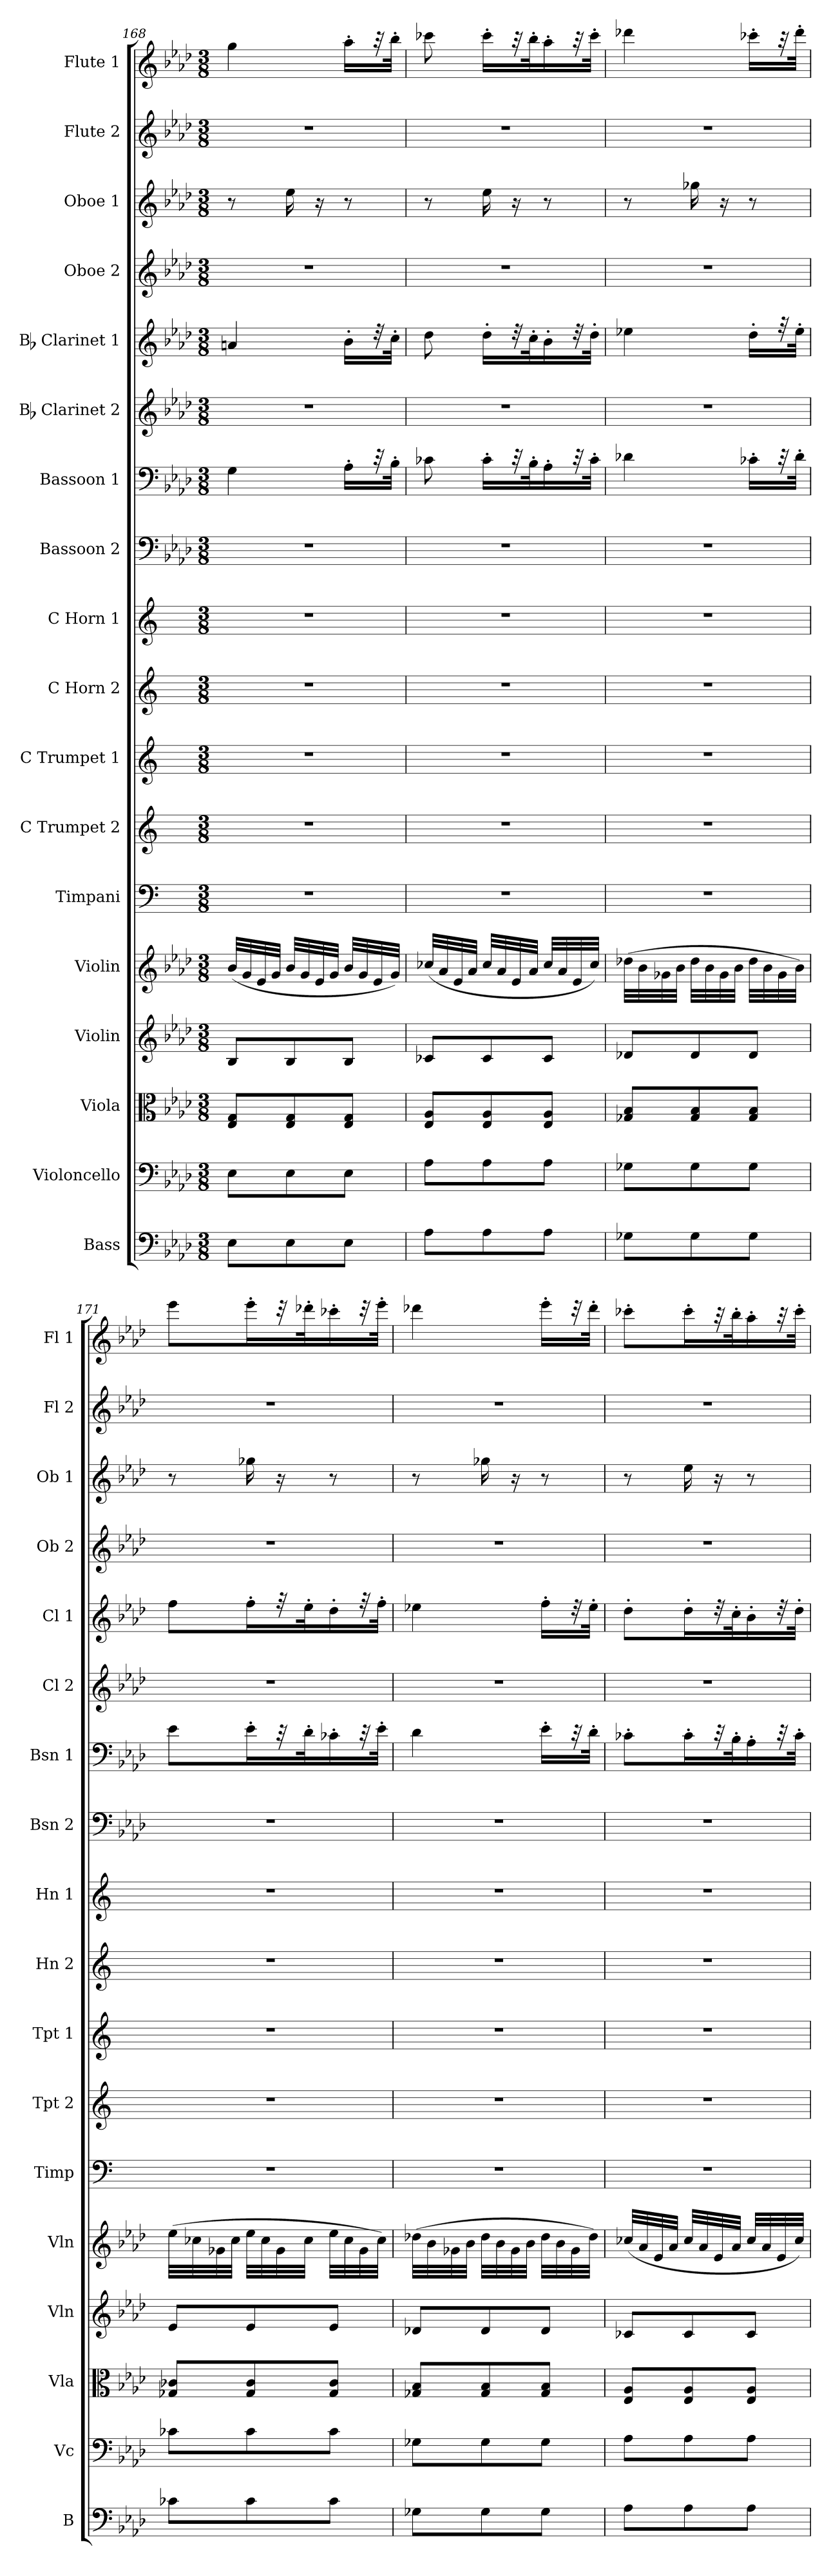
**kern	**kern	**kern	**kern	**kern	**kern	**kern	**kern	**kern	**kern	**kern	**kern	**kern	**kern	**kern	**kern	**kern	**kern
*part18	*part17	*part16	*part15	*part14	*part13	*part12	*part11	*part10	*part9	*part8	*part7	*part6	*part5	*part4	*part3	*part2	*part1
*staff18	*staff17	*staff16	*staff15	*staff14	*staff13	*staff12	*staff11	*staff10	*staff9	*staff8	*staff7	*staff6	*staff5	*staff4	*staff3	*staff2	*staff1
*I"Bass	*I"Violoncello	*I"Viola	*I"Violin	*I"Violin	*I"Timpani	*I"C Trumpet 2	*I"C Trumpet 1	*I"C Horn 2	*I"C Horn 1	*I"Bassoon 2	*I"Bassoon 1	*I"Bb Clarinet 2	*I"Bb Clarinet 1	*I"Oboe 2	*I"Oboe 1	*I"Flute 2	*I"Flute 1
*I'B	*I'Vc	*I'Vla	*I'Vln	*I'Vln	*I'Timp	*I'Tpt 2	*I'Tpt 1	*I'Hn 2	*I'Hn 1	*I'Bsn 2	*I'Bsn 1	*I'Cl 2	*I'Cl 1	*I'Ob 2	*I'Ob 1	*I'Fl 2	*I'Fl 1
*clefF4	*clefF4	*clefC3	*clefG2	*clefG2	*clefF4	*clefG2	*clefG2	*clefG2	*clefG2	*clefF4	*clefF4	*clefG2	*clefG2	*clefG2	*clefG2	*clefG2	*clefG2
*ITrd7c12	*	*	*	*	*	*	*	*ITrd7c12	*ITrd7c12	*	*	*ITrd1c2	*ITrd1c2	*	*	*	*
*k[b-e-a-d-]	*k[b-e-a-d-]	*k[b-e-a-d-]	*k[b-e-a-d-]	*k[b-e-a-d-]	*k[]	*k[]	*k[]	*k[]	*k[]	*k[b-e-a-d-]	*k[b-e-a-d-]	*k[b-e-a-d-g-c-]	*k[b-e-a-d-g-c-]	*k[b-e-a-d-]	*k[b-e-a-d-]	*k[b-e-a-d-]	*k[b-e-a-d-]
*M3/8	*M3/8	*M3/8	*M3/8	*M3/8	*M3/8	*M3/8	*M3/8	*M3/8	*M3/8	*M3/8	*M3/8	*M3/8	*M3/8	*M3/8	*M3/8	*M3/8	*M3/8
=168	=168	=168	=168	=168	=168	=168	=168	=168	=168	=168	=168	=168	=168	=168	=168	=168	=168
8EE-L	8E-L	8E-/ 8G/L	8B-L	(32b-LLL	4.r	4.r	4.r	4.r	4.r	4.r	4G	4.r	4gn	4.r	8r	4.r	4gg
.	.	.	.	32g	.	.	.	.	.	.	.	.	.	.	.	.	.
.	.	.	.	32e-	.	.	.	.	.	.	.	.	.	.	.	.	.
.	.	.	.	32gJJJ	.	.	.	.	.	.	.	.	.	.	.	.	.
8EE-	8E-	8E-/ 8G/	8B-	32b-LLL	.	.	.	.	.	.	.	.	.	.	16ee-	.	.
.	.	.	.	32g	.	.	.	.	.	.	.	.	.	.	.	.	.
.	.	.	.	32e-	.	.	.	.	.	.	.	.	.	.	16r	.	.
.	.	.	.	32gJJJ	.	.	.	.	.	.	.	.	.	.	.	.	.
8EE-J	8E-J	8E-/ 8G/J	8B-J	32b-LLL	.	.	.	.	.	.	16A-'LL	.	16a-'LL	.	8r	.	16aa-'LL
.	.	.	.	32g	.	.	.	.	.	.	.	.	.	.	.	.	.
.	.	.	.	32e-	.	.	.	.	.	.	32r	.	32r	.	.	.	32r
.	.	.	.	32gJJJ)	.	.	.	.	.	.	32B-'JJk	.	32b-'JJk	.	.	.	32bb-'JJk
!!LO:LB:g=z
=169	=169	=169	=169	=169	=169	=169	=169	=169	=169	=169	=169	=169	=169	=169	=169	=169	=169
8AA-L	8A-L	8E-/ 8A-/L	8c-XL	(32cc-XLLL	4.r	4.r	4.r	4.r	4.r	4.r	8c-X	4.r	8cc-	4.r	8r	4.r	8ccc-X
.	.	.	.	32a-	.	.	.	.	.	.	.	.	.	.	.	.	.
.	.	.	.	32e-	.	.	.	.	.	.	.	.	.	.	.	.	.
.	.	.	.	32a-JJJ	.	.	.	.	.	.	.	.	.	.	.	.	.
8AA-	8A-	8E-/ 8A-/	8c-	32cc-LLL	.	.	.	.	.	.	16c-'LL	.	16cc-'LL	.	16ee-	.	16ccc-'LL
.	.	.	.	32a-	.	.	.	.	.	.	.	.	.	.	.	.	.
.	.	.	.	32e-	.	.	.	.	.	.	32r	.	32r	.	16r	.	32r
.	.	.	.	32a-JJJ	.	.	.	.	.	.	32B-'K	.	32b-'K	.	.	.	32bb-'K
8AA-J	8A-J	8E-/ 8A-/J	8c-J	32cc-LLL	.	.	.	.	.	.	16A-'	.	16a-'	.	8r	.	16aa-'
.	.	.	.	32a-	.	.	.	.	.	.	.	.	.	.	.	.	.
.	.	.	.	32e-	.	.	.	.	.	.	32r	.	32r	.	.	.	32r
.	.	.	.	32cc-JJJ)	.	.	.	.	.	.	32c-'JJk	.	32cc-'JJk	.	.	.	32ccc-'JJk
=170	=170	=170	=170	=170	=170	=170	=170	=170	=170	=170	=170	=170	=170	=170	=170	=170	=170
8GG-XL	8G-XL	8G-X/ 8B-/L	8d-XL	(32dd-XLLL	4.r	4.r	4.r	4.r	4.r	4.r	4d-X	4.r	4dd-X	4.r	8r	4.r	4ddd-X
.	.	.	.	32b-	.	.	.	.	.	.	.	.	.	.	.	.	.
.	.	.	.	32g-X	.	.	.	.	.	.	.	.	.	.	.	.	.
.	.	.	.	32b-JJJ	.	.	.	.	.	.	.	.	.	.	.	.	.
8GG-	8G-	8G-/ 8B-/	8d-	32dd-LLL	.	.	.	.	.	.	.	.	.	.	16gg-X	.	.
.	.	.	.	32b-	.	.	.	.	.	.	.	.	.	.	.	.	.
.	.	.	.	32g-	.	.	.	.	.	.	.	.	.	.	16r	.	.
.	.	.	.	32b-JJJ	.	.	.	.	.	.	.	.	.	.	.	.	.
8GG-J	8G-J	8G-/ 8B-/J	8d-J	32dd-LLL	.	.	.	.	.	.	16c-X'LL	.	16cc-'LL	.	8r	.	16ccc-X'LL
.	.	.	.	32b-	.	.	.	.	.	.	.	.	.	.	.	.	.
.	.	.	.	32g-	.	.	.	.	.	.	32r	.	32r	.	.	.	32r
.	.	.	.	32b-JJJ)	.	.	.	.	.	.	32d-'JJk	.	32dd-'JJk	.	.	.	32ddd-'JJk
=171	=171	=171	=171	=171	=171	=171	=171	=171	=171	=171	=171	=171	=171	=171	=171	=171	=171
8C-XL	8c-XL	8G-X/ 8c-X/L	8e-L	(32ee-LLL	4.r	4.r	4.r	4.r	4.r	4.r	8e-L	4.r	8ee-L	4.r	8r	4.r	8eee-L
.	.	.	.	32cc-X	.	.	.	.	.	.	.	.	.	.	.	.	.
.	.	.	.	32g-X	.	.	.	.	.	.	.	.	.	.	.	.	.
.	.	.	.	32cc-JJJ	.	.	.	.	.	.	.	.	.	.	.	.	.
8C-	8c-	8G-/ 8c-/	8e-	32ee-LLL	.	.	.	.	.	.	16e-'L	.	16ee-'L	.	16gg-X	.	16eee-'L
.	.	.	.	32cc-	.	.	.	.	.	.	.	.	.	.	.	.	.
.	.	.	.	32g-	.	.	.	.	.	.	32r	.	32r	.	16r	.	32r
.	.	.	.	32cc-JJJ	.	.	.	.	.	.	32d-'K	.	32dd-'K	.	.	.	32ddd-X'K
8C-J	8c-J	8G-/ 8c-/J	8e-J	32ee-LLL	.	.	.	.	.	.	16c-X'	.	16cc-'	.	8r	.	16ccc-X'
.	.	.	.	32cc-	.	.	.	.	.	.	.	.	.	.	.	.	.
.	.	.	.	32g-	.	.	.	.	.	.	32r	.	32r	.	.	.	32r
.	.	.	.	32cc-JJJ)	.	.	.	.	.	.	32e-'JJk	.	32ee-'JJk	.	.	.	32eee-'JJk
=172	=172	=172	=172	=172	=172	=172	=172	=172	=172	=172	=172	=172	=172	=172	=172	=172	=172
8GG-XL	8G-XL	8G-X/ 8B-/L	8d-XL	(32dd-XLLL	4.r	4.r	4.r	4.r	4.r	4.r	4d-	4.r	4dd-X	4.r	8r	4.r	4ddd-X
.	.	.	.	32b-	.	.	.	.	.	.	.	.	.	.	.	.	.
.	.	.	.	32g-X	.	.	.	.	.	.	.	.	.	.	.	.	.
.	.	.	.	32b-JJJ	.	.	.	.	.	.	.	.	.	.	.	.	.
8GG-	8G-	8G-/ 8B-/	8d-	32dd-LLL	.	.	.	.	.	.	.	.	.	.	16gg-X	.	.
.	.	.	.	32b-	.	.	.	.	.	.	.	.	.	.	.	.	.
.	.	.	.	32g-	.	.	.	.	.	.	.	.	.	.	16r	.	.
.	.	.	.	32b-JJJ	.	.	.	.	.	.	.	.	.	.	.	.	.
8GG-J	8G-J	8G-/ 8B-/J	8d-J	32dd-LLL	.	.	.	.	.	.	16e-'LL	.	16ee-'LL	.	8r	.	16eee-'LL
.	.	.	.	32b-	.	.	.	.	.	.	.	.	.	.	.	.	.
.	.	.	.	32g-	.	.	.	.	.	.	32r	.	32r	.	.	.	32r
.	.	.	.	32dd-JJJ)	.	.	.	.	.	.	32d-'JJk	.	32dd-'JJk	.	.	.	32ddd-'JJk
=173	=173	=173	=173	=173	=173	=173	=173	=173	=173	=173	=173	=173	=173	=173	=173	=173	=173
8AA-L	8A-L	8E-/ 8A-/L	8c-XL	(32cc-XLLL	4.r	4.r	4.r	4.r	4.r	4.r	8c-X'L	4.r	8cc-'L	4.r	8r	4.r	8ccc-X'L
.	.	.	.	32a-	.	.	.	.	.	.	.	.	.	.	.	.	.
.	.	.	.	32e-	.	.	.	.	.	.	.	.	.	.	.	.	.
.	.	.	.	32a-JJJ	.	.	.	.	.	.	.	.	.	.	.	.	.
8AA-	8A-	8E-/ 8A-/	8c-	32cc-LLL	.	.	.	.	.	.	16c-'L	.	16cc-'L	.	16ee-	.	16ccc-'L
.	.	.	.	32a-	.	.	.	.	.	.	.	.	.	.	.	.	.
.	.	.	.	32e-	.	.	.	.	.	.	32r	.	32r	.	16r	.	32r
.	.	.	.	32a-JJJ	.	.	.	.	.	.	32B-'K	.	32b-'K	.	.	.	32bb-'K
8AA-J	8A-J	8E-/ 8A-/J	8c-J	32cc-LLL	.	.	.	.	.	.	16A-'	.	16a-'	.	8r	.	16aa-'
.	.	.	.	32a-	.	.	.	.	.	.	.	.	.	.	.	.	.
.	.	.	.	32e-	.	.	.	.	.	.	32r	.	32r	.	.	.	32r
.	.	.	.	32cc-JJJ)	.	.	.	.	.	.	32c-'JJk	.	32cc-'JJk	.	.	.	32ccc-'JJk
=	=	=	=	=	=	=	=	=	=	=	=	=	=	=	=	=	=
*-	*-	*-	*-	*-	*-	*-	*-	*-	*-	*-	*-	*-	*-	*-	*-	*-	*-
